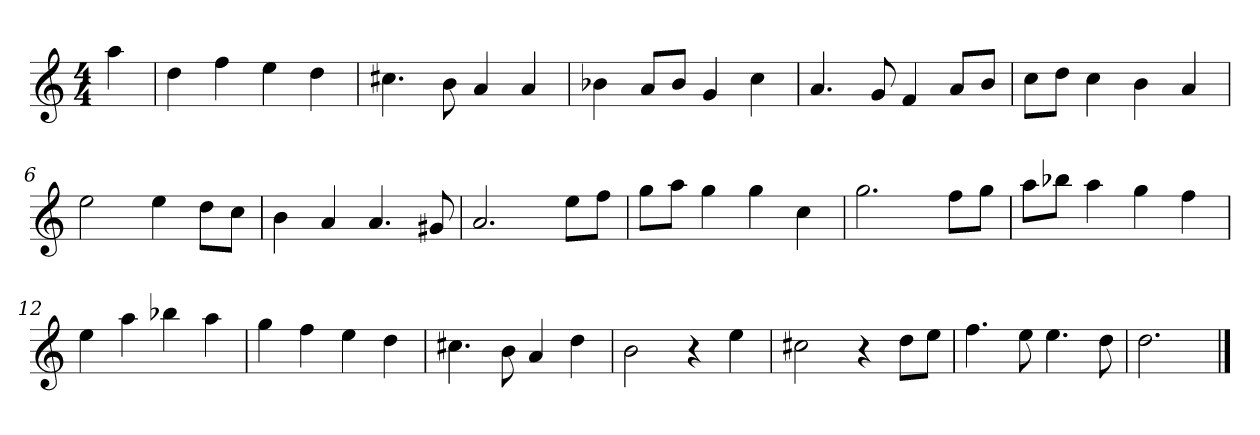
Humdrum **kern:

**kern
*part1
*staff1
*k[]
*M4/4
*MM120
=
4aa
=1
4dd
4ff
4ee
4dd
=2
4.cc#X
8b
4a
4a
=3
4b-X
8aL
8b-J
4g
4cc
=4
4.a
8g
4f
8aL
8bJ
=5
8ccL
8ddJ
4cc
4b
4a
=6
2ee
4ee
8ddL
8ccJ
=7
4b
4a
4.a
8g#X
=8
2.a
8eeL
8ffJ
=9
8ggL
8aaJ
4gg
4gg
4cc
=10
2.gg
8ffL
8ggJ
=11
8aaL
8bb-XJ
4aa
4gg
4ff
=12
4ee
4aa
4bb-X
4aa
=13
4gg
4ff
4ee
4dd
=14
4.cc#X
8b
4a
4dd
=15
2b
4r
4ee
=16
2cc#X
4r
8ddL
8eeJ
=17
4.ff
8ee
4.ee
8dd
=18
2.dd
==
*-
